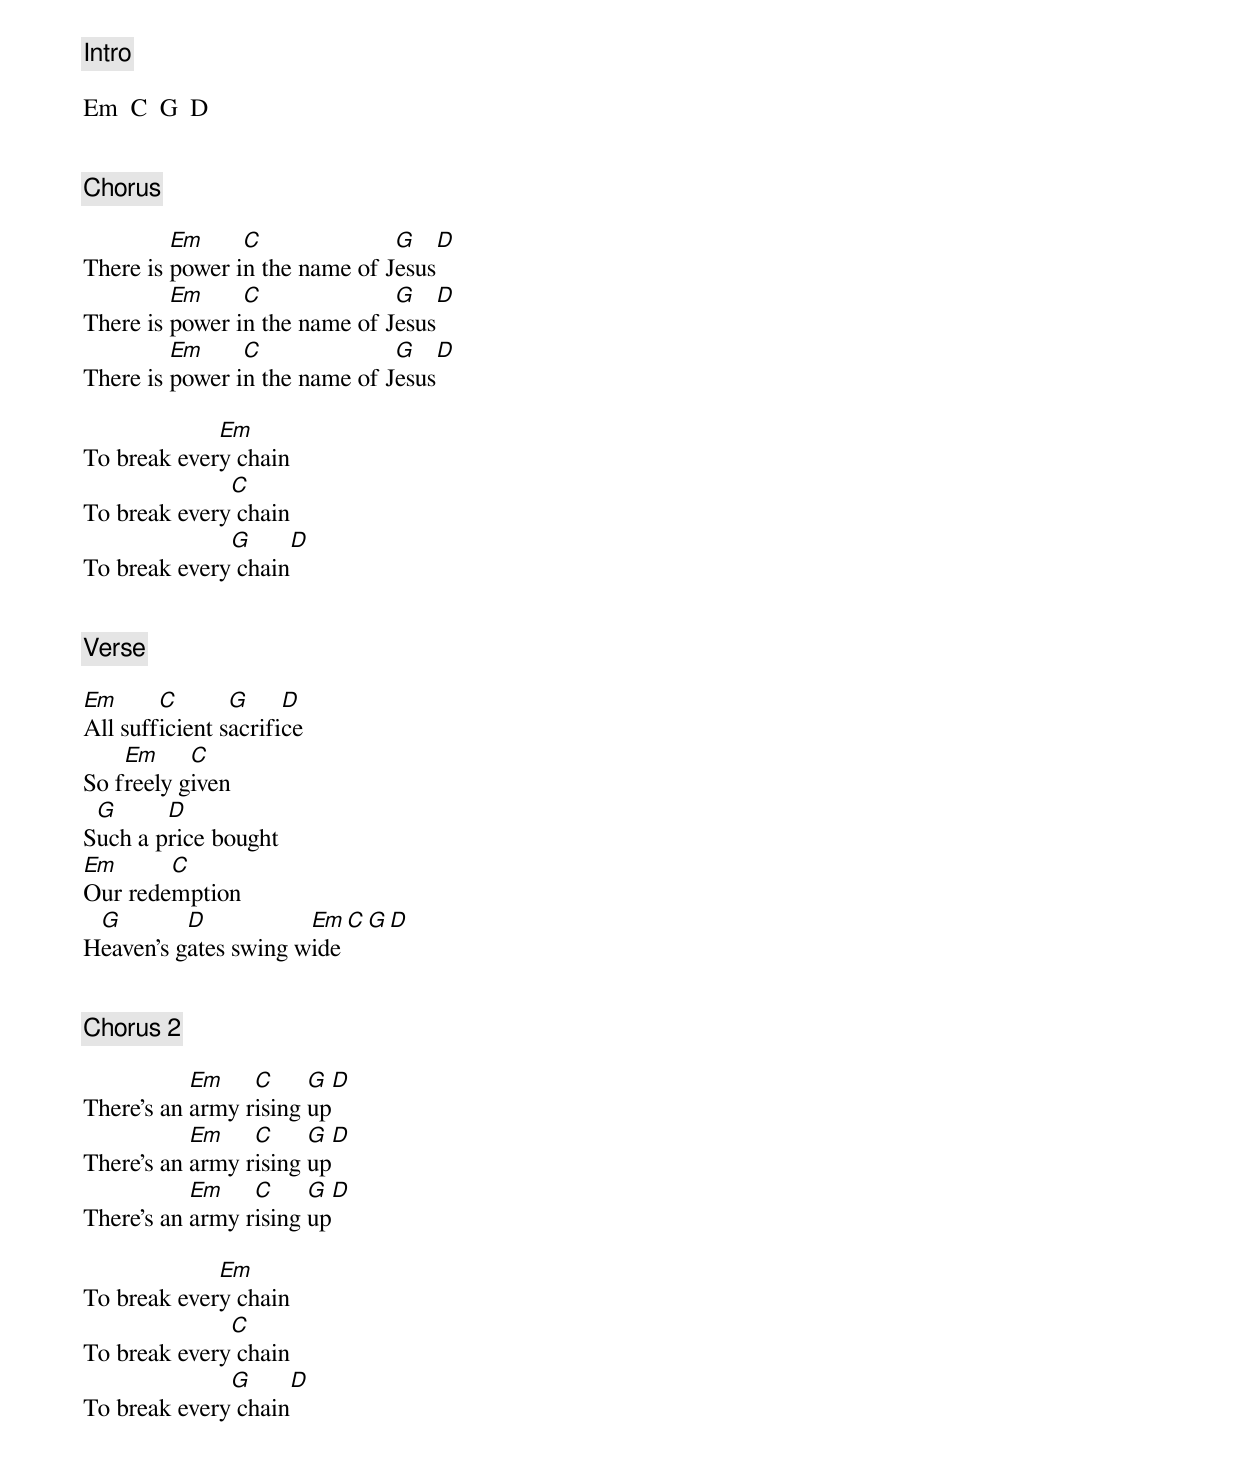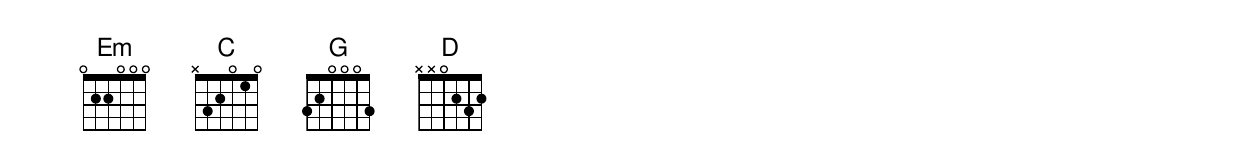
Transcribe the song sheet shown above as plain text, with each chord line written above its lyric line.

[Intro]

Em  C  G  D


[Chorus]

         Em     C              G     D
There is power in the name of Jesus
         Em     C              G     D
There is power in the name of Jesus
         Em     C              G     D
There is power in the name of Jesus

             Em
To break every chain
              C
To break every chain
              G      D
To break every chain


[Verse]

Em      C       G     D
All sufficient sacrifice
    Em     C
So freely given
 G      D
Such a price bought
Em      C
Our redemption
 G        D           Em   C  G  D
Heaven's gates swing wide


[Chorus 2]

           Em    C     G   D
There's an army rising up
           Em    C     G   D
There's an army rising up
           Em    C     G   D
There's an army rising up

             Em
To break every chain
              C
To break every chain
              G      D
To break every chain
